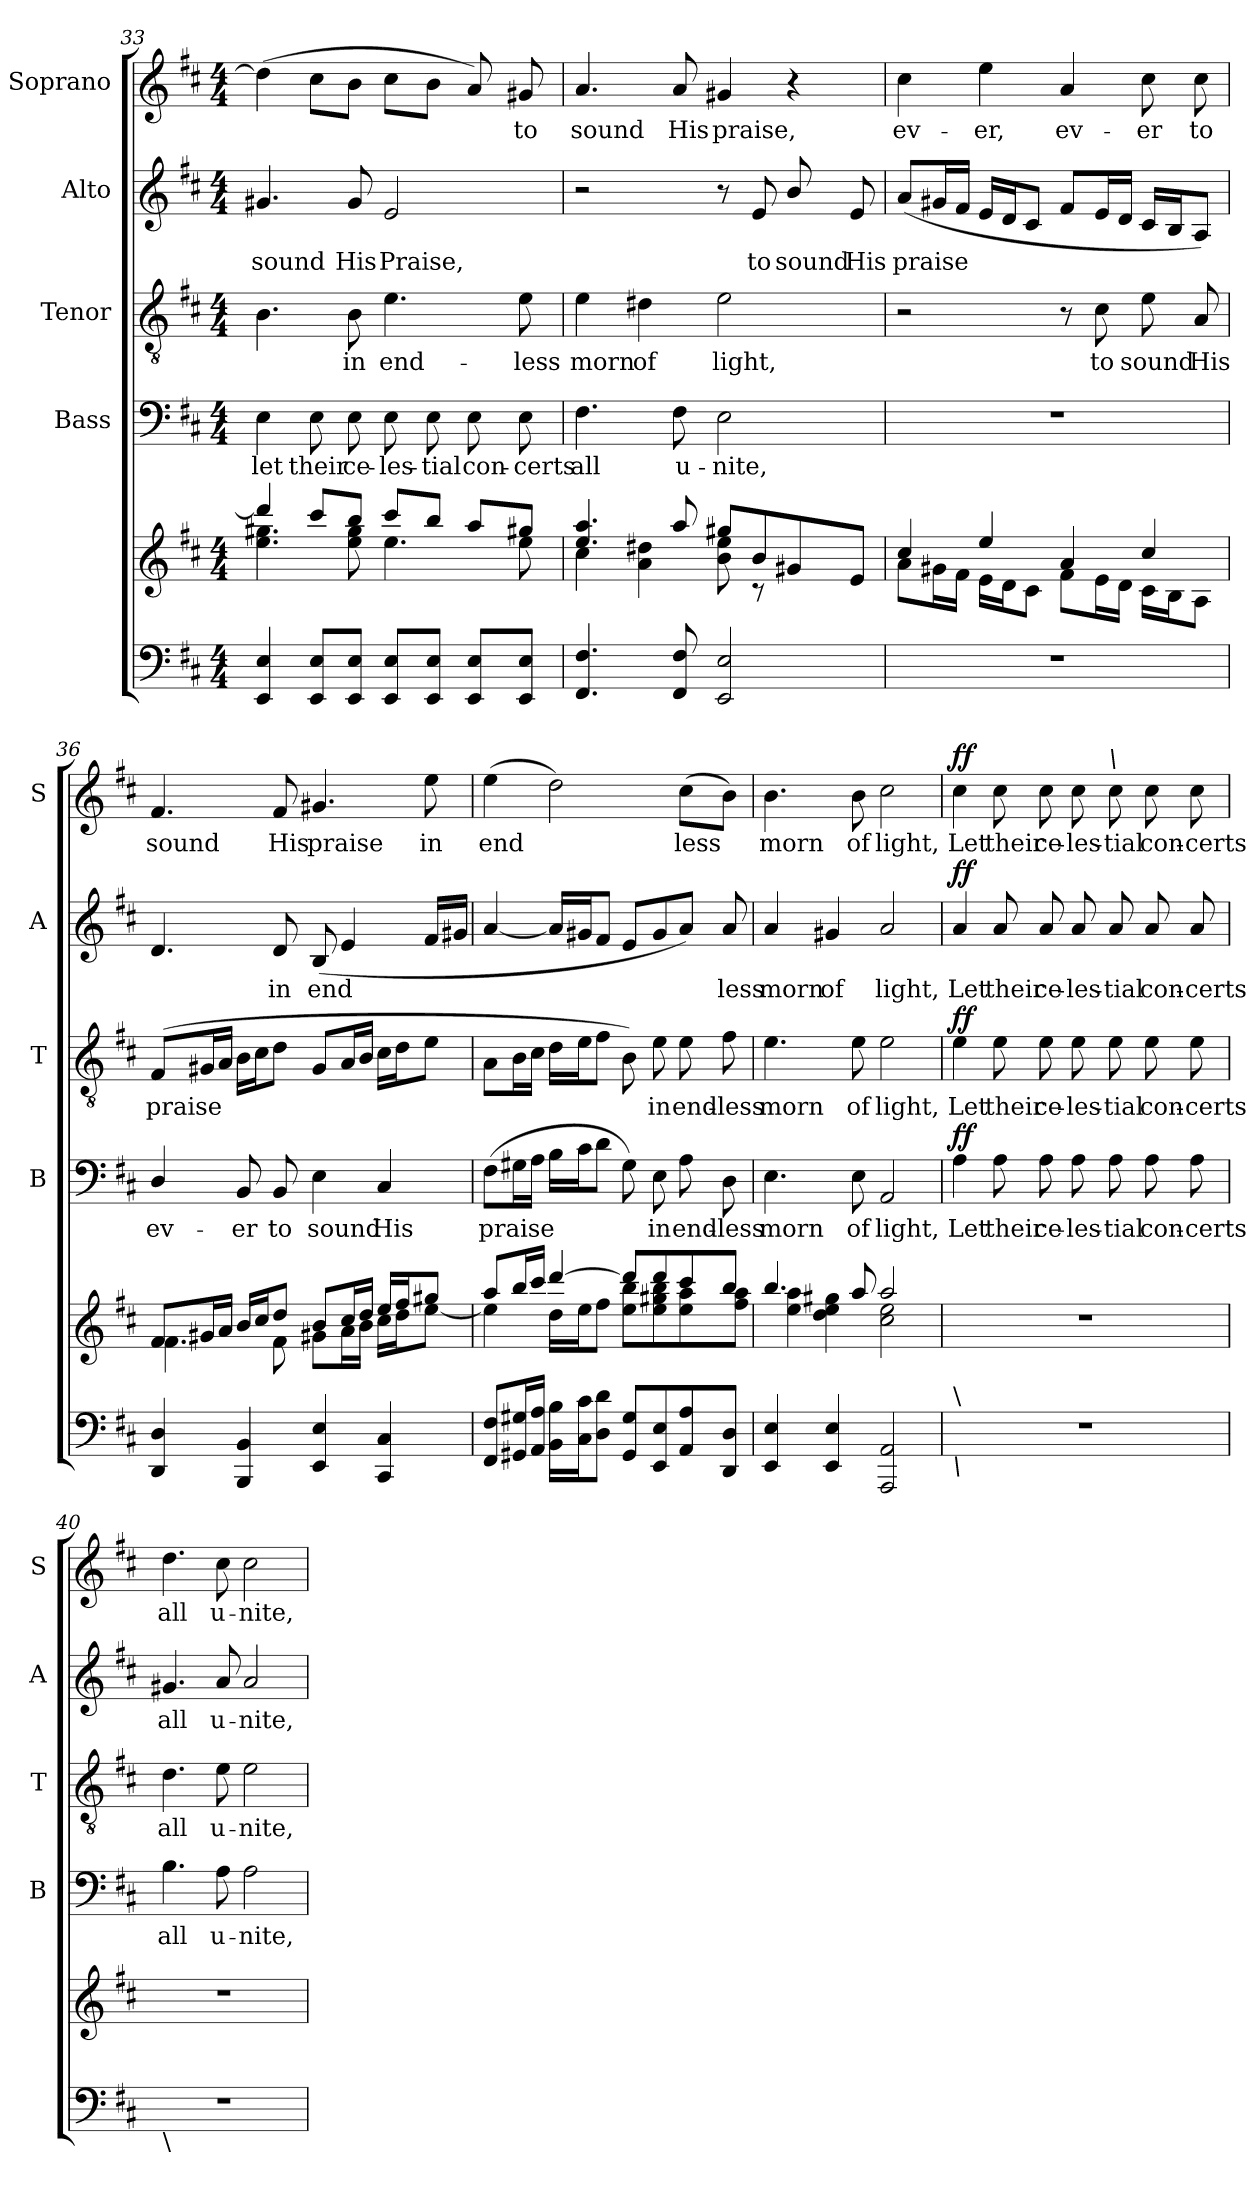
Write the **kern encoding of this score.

**kern	**kern	**kern	**text	**dynam	**kern	**text	**dynam	**kern	**text	**dynam	**kern	**text	**dynam
*part6	*part5	*part4	*part4	*part4	*part3	*part3	*part3	*part2	*part2	*part2	*part1	*part1	*part1
*staff6	*staff5	*staff4	*staff4	*staff4	*staff3	*staff3	*staff3	*staff2	*staff2	*staff2	*staff1	*staff1	*staff1
*	*	*I"Bass	*	*	*I"Tenor	*	*	*I"Alto	*	*	*I"Soprano	*	*
*	*	*I'B	*	*	*I'T	*	*	*I'A	*	*	*I'S	*	*
!!LO:LB:g=z
*clefF4	*clefG2	*clefF4	*	*	*clefGv2	*	*	*clefG2	*	*	*clefG2	*	*
*k[f#c#]	*k[f#c#]	*k[f#c#]	*	*	*k[f#c#]	*	*	*k[f#c#]	*	*	*k[f#c#]	*	*
*D:	*D:	*D:	*	*	*D:	*	*	*D:	*	*	*D:	*	*
*M4/4	*M4/4	*M4/4	*	*	*M4/4	*	*	*M4/4	*	*	*M4/4	*	*
=33	=33	=33	=33	=33	=33	=33	=33	=33	=33	=33	=33	=33	=33
*	*^	*	*	*	*	*	*	*	*	*	*	*	*
!	!	!	!	!LO:LY:b	!	!	!	!	!	!LO:LY:b	!	!	!	!
4EE/ 4E/	4ddd/]	4.ee\ 4.gg#X\	4E\	let	.	4.B\	.	.	4.g#X/	sound	.	(>4dd\]	.	.
!	!	!	!	!LO:LY:b	!	!	!	!	!	!	!	!	!	!
8EE/ 8E/L	8ccc#/L	.	8E\	their	.	.	.	.	.	.	.	8cc#\L	.	.
!	!	!	!	!LO:LY:b	!	!	!LO:LY:b	!	!	!LO:LY:b	!	!	!	!
8EE/ 8E/J	8bb/J	8ee\ 8gg#\	8E\	ce-	.	8B\	in	.	8g#/	His	.	8b\J	.	.
!	!	!	!	!LO:LY:b	!	!	!LO:LY:b	!	!	!LO:LY:b	!	!	!	!
8EE/ 8E/L	8ccc#/L	4.ee\	8E\	-les-	.	4.e\	end-	.	2e/	Praise,	.	8cc#\L	.	.
!	!	!	!	!LO:LY:b	!	!	!	!	!	!	!	!	!	!
8EE/ 8E/J	8bb/J	.	8E\	-tial	.	.	.	.	.	.	.	8b\J	.	.
!	!	!	!	!LO:LY:b	!	!	!	!	!	!	!	!	!	!
8EE/ 8E/L	8aa/L	.	8E\	con-	.	.	.	.	.	.	.	8a/)	.	.
!	!	!	!	!LO:LY:b	!	!	!LO:LY:b	!	!	!	!	!	!LO:LY:b	!
8EE/ 8E/J	8gg#X/J	8ee\	8E\	-certs	.	8e\	-less	.	.	.	.	8g#X/	to	.
=34	=34	=34	=34	=34	=34	=34	=34	=34	=34	=34	=34	=34	=34	=34
!	!	!	!	!LO:LY:b	!	!	!LO:LY:b	!	!	!	!	!	!LO:LY:b	!
4.FF#/ 4.F#/	4.ee/ 4.aa/	4cc#\	4.F#\	all	.	4e\	morn	.	2r	.	.	4.a/	sound	.
!	!	!	!	!	!	!	!LO:LY:b	!	!	!	!	!	!	!
.	.	4a\ 4dd#X\	.	.	.	4d#X\	of	.	.	.	.	.	.	.
!	!	!	!	!LO:LY:b	!	!	!	!	!	!	!	!	!LO:LY:b	!
8FF#/ 8F#/	8aa/	.	8F#\	u-	.	.	.	.	.	.	.	8a/	His	.
!	!	!	!	!LO:LY:b	!	!	!LO:LY:b	!	!	!	!	!	!LO:LY:b	!
2EE/ 2E/	8gg#X/L	8b\ 8ee\	2E\	-nite,	.	2e\	light,	.	8r	.	.	4g#X/	praise,	.
!	!	!	!	!	!	!	!	!	!	!LO:LY:b	!	!	!	!
.	8b/	8rc	.	.	.	.	.	.	8e/	to	.	.	.	.
!	!	!	!	!	!	!	!	!	!	!LO:LY:b	!	!	!	!
.	8g#X/	4ryy	.	.	.	.	.	.	8b/	sound	.	4r	.	.
!	!	!	!	!	!	!	!	!	!	!LO:LY:b	!	!	!	!
.	8e/J	.	.	.	.	.	.	.	8e/	His	.	.	.	.
=35	=35	=35	=35	=35	=35	=35	=35	=35	=35	=35	=35	=35	=35	=35
!	!	!	!	!	!	!	!	!	!	!LO:LY:b	!	!	!LO:LY:b	!
1r	4cc#/	8a\L	1r	.	.	2r	.	.	(<8a/L	praise	.	4cc#\	ev-	.
.	.	16g#X\L	.	.	.	.	.	.	16g#X/L	.	.	.	.	.
.	.	16f#\JJ	.	.	.	.	.	.	16f#/JJ	.	.	.	.	.
!	!	!	!	!	!	!	!	!	!	!	!	!	!LO:LY:b	!
.	4ee/	16e\LL	.	.	.	.	.	.	16e/LL	.	.	4ee\	-er,	.
.	.	16d\J	.	.	.	.	.	.	16d/J	.	.	.	.	.
.	.	8c#\J	.	.	.	.	.	.	8c#/J	.	.	.	.	.
!	!	!	!	!	!	!	!	!	!	!	!	!	!LO:LY:b	!
.	4a/	8f#\L	.	.	.	8r	.	.	8f#/L	.	.	4a/	ev-	.
!	!	!	!	!	!	!	!LO:LY:b	!	!	!	!	!	!	!
.	.	16e\L	.	.	.	8c#\	to	.	16e/L	.	.	.	.	.
.	.	16d\JJ	.	.	.	.	.	.	16d/JJ	.	.	.	.	.
!	!	!	!	!	!	!	!LO:LY:b	!	!	!	!	!	!LO:LY:b	!
.	4cc#/	16c#\LL	.	.	.	8e\	sound	.	16c#/LL	.	.	8cc#\	-er	.
.	.	16B\J	.	.	.	.	.	.	16B/J	.	.	.	.	.
!	!	!	!	!	!	!	!LO:LY:b	!	!	!	!	!	!LO:LY:b	!
.	.	8A\J	.	.	.	8A/	His	.	8A/J)	.	.	8cc#\	to	.
!!LO:PB:g=z
=36	=36	=36	=36	=36	=36	=36	=36	=36	=36	=36	=36	=36	=36	=36
!	!	!	!	!LO:LY:b	!	!	!LO:LY:b	!	!	!	!	!	!LO:LY:b	!
4DD/ 4D/	8f#/L	4.f#\	4D/	ev-	.	(<8F#/L	praise	.	4.d/	.	.	4.f#/	sound	.
.	16g#X/L	.	.	.	.	16G#X/L	.	.	.	.	.	.	.	.
.	16a/JJ	.	.	.	.	16A/JJ	.	.	.	.	.	.	.	.
!	!	!	!	!LO:LY:b	!	!	!	!	!	!	!	!	!	!
4BBB/ 4BB/	16b/LL	.	8BB/	-er	.	16B\LL	.	.	.	.	.	.	.	.
.	16cc#/J	.	.	.	.	16c#\J	.	.	.	.	.	.	.	.
!	!	!	!	!LO:LY:b	!	!	!	!	!	!LO:LY:b	!	!	!LO:LY:b	!
.	8dd/J	8f#\	8BB/	to	.	8d\J	.	.	8d/	in	.	8f#/	His	.
!	!	!	!	!LO:LY:b	!	!	!	!	!	!LO:LY:b	!	!	!LO:LY:b	!
4EE/ 4E/	8b/L	8g#X\L	4E\	sound	.	8G#/L	.	.	(<8B/	end­	.	4.g#X/	praise	.
.	16cc#/L	16a\L	.	.	.	16A/L	.	.	4e/	.	.	.	.	.
.	16dd/JJ	16b\JJ	.	.	.	16B/JJ	.	.	.	.	.	.	.	.
!	!	!	!	!LO:LY:b	!	!	!	!	!	!	!	!	!	!
4CC#/ 4C#/	16ee/LL	16cc#\LL	4C#/	His	.	16c#\LL	.	.	.	.	.	.	.	.
.	16ff#/J	16dd\J	.	.	.	16d\J	.	.	.	.	.	.	.	.
!	!	!	!	!	!	!	!	!	!	!	!	!	!LO:LY:b	!
.	8gg#X/J	[<8ee\J	.	.	.	8e\J	.	.	16f#/LL	.	.	8ee\	in	.
.	.	.	.	.	.	.	.	.	16g#X/JJ	.	.	.	.	.
=37	=37	=37	=37	=37	=37	=37	=37	=37	=37	=37	=37	=37	=37	=37
!	!	!	!	!LO:LY:b	!	!	!	!	!	!	!	!	!LO:LY:b	!
8FF#/ 8F#/L	8aa/L	4ee\]	(>8F#\L	praise	.	8A\L	.	.	[4a/	.	.	(>4ee\	end­	.
16GG#X/ 16G#X/L	16bb/L	.	16G#X\L	.	.	16B\L	.	.	.	.	.	.	.	.
16AA/ 16A/JJ	16ccc#/JJ	.	16A\JJ	.	.	16c#\JJ	.	.	.	.	.	.	.	.
16BB\ 16B\LL	[>4ddd/	16dd\LL	16B\LL	.	.	16d\LL	.	.	16a/LL]	.	.	2dd\)	.	.
16C#\ 16c#\J	.	16ee\J	16c#\J	.	.	16e\J	.	.	16g#X/J	.	.	.	.	.
8D\ 8d\J	.	8ff#\J	8d\J	.	.	8f#\J	.	.	8f#/J	.	.	.	.	.
8GG#/ 8G#/L	8ddd/L]	8ee\ 8bb\L	8G#\)	.	.	8B\)	.	.	8e/L	.	.	.	.	.
!	!	!	!	!LO:LY:b	!	!	!LO:LY:b	!	!	!	!	!	!	!
8EE/ 8E/	8ddd/	8ee\ 8gg#X\ 8bb\	8E\	in	.	8e\	in	.	8g#/	.	.	.	.	.
!	!	!	!	!LO:LY:b	!	!	!LO:LY:b	!	!	!	!	!	!LO:LY:b	!
8AA/ 8A/	8ccc#/	8ee\ 8aa\	8A\	end-	.	8e\	end-	.	8a/J)	.	.	(>8cc#\L	less	.
!	!	!	!	!LO:LY:b	!	!	!LO:LY:b	!	!	!LO:LY:b	!	!	!	!
8DD/ 8D/J	8bb/J	8ff#\ 8aa\J	8D\	-less	.	8f#\	-less	.	8a/	less	.	8b\J)	.	.
=38	=38	=38	=38	=38	=38	=38	=38	=38	=38	=38	=38	=38	=38	=38
!	!	!	!	!LO:LY:b	!	!	!LO:LY:b	!	!	!LO:LY:b	!	!	!LO:LY:b	!
4EE/ 4E/	4.bb/	4ee\ 4aa\	4.E\	morn	.	4.e\	morn	.	4a/	morn	.	4.b\	morn	.
!	!	!	!	!	!	!	!	!	!	!LO:LY:b	!	!	!	!
4EE/ 4E/	.	4dd\ 4ee\ 4gg#X\	.	.	.	.	.	.	4g#X/	of	.	.	.	.
!	!	!	!	!LO:LY:b	!	!	!LO:LY:b	!	!	!	!	!	!LO:LY:b	!
.	8aa/	.	8E\	of	.	8e\	of	.	.	.	.	8b\	of	.
!	!	!	!	!LO:LY:b	!	!	!LO:LY:b	!	!	!LO:LY:b	!	!	!LO:LY:b	!
2AAA/ 2AA/	2aa/	2cc#\ 2ee\	2AA/	light,	.	2e\	light,	.	2a/	light,	.	2cc#\	light,	.
=39	=39	=39	=39	=39	=39	=39	=39	=39	=39	=39	=39	=39	=39	=39
!LO:TX:a:t=\	!	!	!	!	!	!	!	!	!	!	!	!	!	!
!LO:TX:b:i:t=\	!	!	!	!	!	!	!	!	!	!	!	!	!	!
!	!	!	!	!LO:LY:b	!LO:DY:b	!	!LO:LY:b	!LO:DY:b	!	!LO:LY:b	!LO:DY:b	!	!LO:LY:b	!LO:DY:b
1r	1r	2ryy	4A\	Let	ff	4e\	Let	ff	4a/	Let	ff	4cc#\	Let	ff
!	!	!	!	!LO:LY:b	!	!	!LO:LY:b	!	!	!LO:LY:b	!	!	!LO:LY:b	!
.	.	.	8A\	their	.	8e\	their	.	8a/	their	.	8cc#\	their	.
!	!	!	!	!LO:LY:b	!	!	!LO:LY:b	!	!	!LO:LY:b	!	!	!LO:LY:b	!
.	.	.	8A\	ce-	.	8e\	ce-	.	8a/	ce-	.	8cc#\	ce-	.
!	!	!	!	!LO:LY:b	!	!	!LO:LY:b	!	!	!LO:LY:b	!	!	!LO:LY:b	!
.	.	2ryy	8A\	-les-	.	8e\	-les-	.	8a/	-les-	.	8cc#\	-les-	.
!	!	!	!	!	!	!	!	!	!	!	!	!LO:TX:a:i:t=\	!	!
!	!	!	!	!LO:LY:b	!	!	!LO:LY:b	!	!	!LO:LY:b	!	!	!LO:LY:b	!
.	.	.	8A\	-tial	.	8e\	-tial	.	8a/	-tial	.	8cc#\	-tial	.
!	!	!	!	!LO:LY:b	!	!	!LO:LY:b	!	!	!LO:LY:b	!	!	!LO:LY:b	!
.	.	.	8A\	con-	.	8e\	con-	.	8a/	con-	.	8cc#\	con-	.
!	!	!	!	!LO:LY:b	!	!	!LO:LY:b	!	!	!LO:LY:b	!	!	!LO:LY:b	!
.	.	.	8A\	-certs	.	8e\	-certs	.	8a/	-certs	.	8cc#\	-certs	.
*	*v	*v	*	*	*	*	*	*	*	*	*	*	*	*
!!LO:LB:g=z
=40	=40	=40	=40	=40	=40	=40	=40	=40	=40	=40	=40	=40	=40
!LO:TX:b:t=\	!	!	!	!	!	!	!	!	!	!	!	!	!
!	!	!	!LO:LY:b	!	!	!LO:LY:b	!	!	!LO:LY:b	!	!	!LO:LY:b	!
1r	1r	4.B\	all	.	4.d\	all	.	4.g#X/	all	.	4.dd\	all	.
!	!	!	!LO:LY:b	!	!	!LO:LY:b	!	!	!LO:LY:b	!	!	!LO:LY:b	!
.	.	8A\	u-	.	8e\	u-	.	8a/	u-	.	8cc#\	u-	.
!	!	!	!LO:LY:b	!	!	!LO:LY:b	!	!	!LO:LY:b	!	!	!LO:LY:b	!
.	.	2A\	-nite,	.	2e\	-nite,	.	2a/	-nite,	.	2cc#\	-nite,	.
=	=	=	=	=	=	=	=	=	=	=	=	=	=
*-	*-	*-	*-	*-	*-	*-	*-	*-	*-	*-	*-	*-	*-
